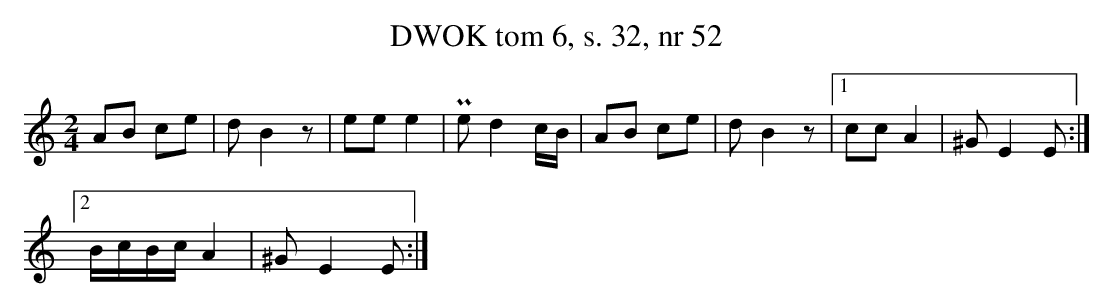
X:1
T:DWOK tom 6, s. 32, nr 52
L:1/16
M:2/4
K:C
A2B2 c2e2|d2B4z2|e2e2 e4|Pe2d4cB|A2B2 c2e2|d2B4z2| [1c2c2 A4|^G2E4E2:|
 [2BcBc A4|^G2E4E2:|
